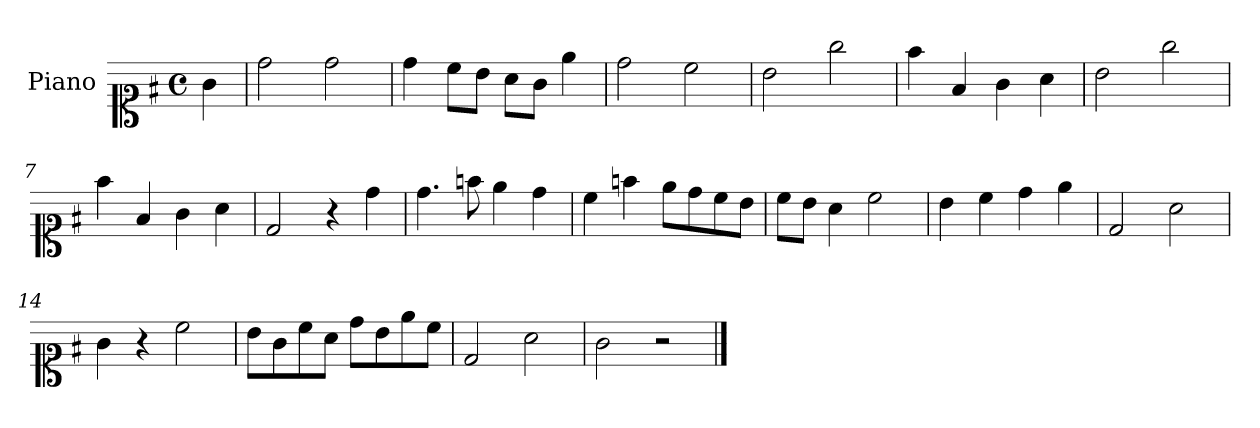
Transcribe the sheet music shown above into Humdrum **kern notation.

**kern
*part1
*staff1
*I"Piano
*I'Pno.
*clefC1
*k[f#]
*M4/4
*met(c)
=
4g\
=1
2dd\
2dd\
=2
4dd\
8cc\L
8b\J
8a\L
8g\J
4ee\
=3
2dd\
2cc\
=4
2b\
2gg\
=5
4ff#\
4f#/
4g\
4a\
=6
2b\
2gg\
=7
4ff#\
4f#/
4g\
4a\
=8
2d/
4r
4dd\
=9
4.dd\
8ffn\
4ee\
4dd\
!!LO:LB:g=z
=10
4cc\
4ffn\
8ee\L
8dd\
8cc\
8b\J
=11
8cc\L
8b\J
4a\
2cc\
=12
4b\
4cc\
4dd\
4ee\
=13
2d/
2a\
=14
4g\
4r
2cc\
=15
8b\L
8g\
8cc\
8a\J
8dd\L
8b\
8ee\
8cc\J
=16
2d/
2a\
=17
2g\
2r
==
*-
